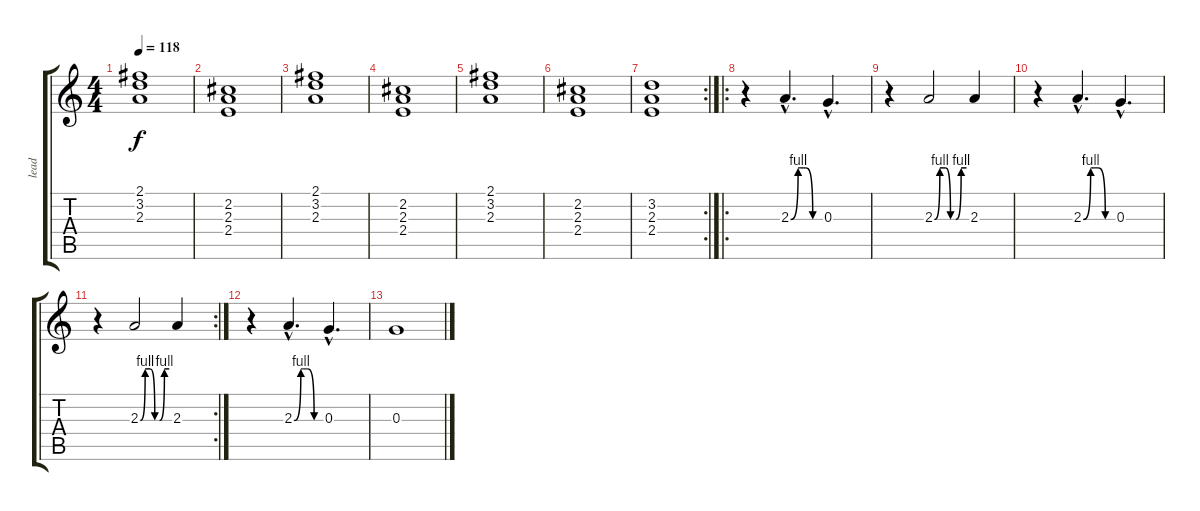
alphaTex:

\track ("lead" "lead") {instrument distortionguitar}
\staff {score tabs}
\tuning (E4 B3 G3 D3 A2 E2) {hide}
\ts (4 4)
\tempo 118
\clef g2
\ks c
(2.1 3.2 2.3).1{dy f} |
(2.2 2.3 2.4).1 |
(2.1 3.2 2.3).1 |
(2.2 2.3 2.4).1 |
(2.1 3.2 2.3).1 |
(2.2 2.3 2.4).1 |
\rc 2
(3.2 2.3 2.4).1 |
\ro
r.4 2.3{be (custom 0 0 15 4 17 4 19 4 21 4 23 4 26 4 30 4 45 0 60 0) hac}.4{d} 0.3{hac}.4{d} |
r.4 2.3{be (custom 0 0 10 4 20 4 30 0 40 0 50 4 60 4)}.2 2.3.4 |
r.4 2.3{be (custom 0 0 15 4 17 4 20 4 22 4 24 4 26 4 28 4 30 4 45 0 60 0) hac}.4{d} 0.3{hac}.4{d} |
\rc 2
r.4 2.3{be (custom 0 0 10 4 20 4 30 0 40 0 50 4 60 4)}.2 2.3.4 |
r.4 2.3{be (custom 0 0 15 4 17 4 19 4 21 4 24 4 26 4 28 4 30 4 45 0 60 0) hac}.4{d} 0.3{hac}.4{d} |
0.3.1
